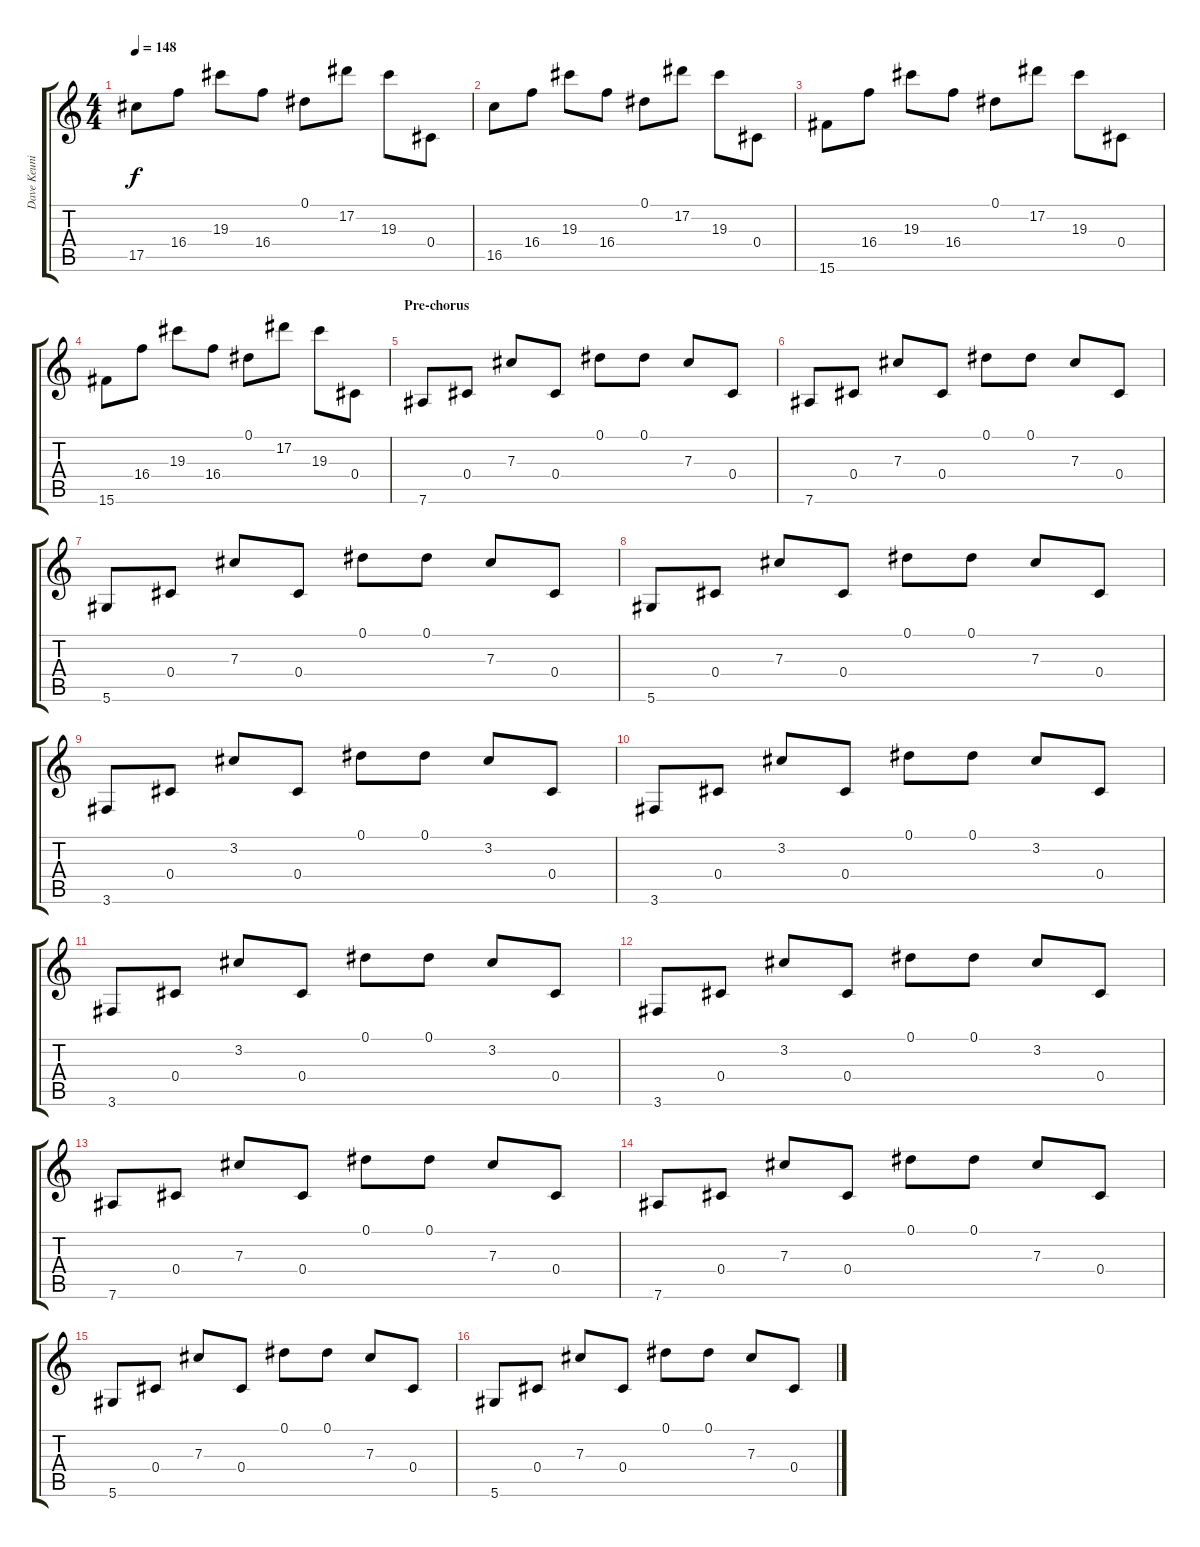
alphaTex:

\track ("Dave Keuning - Lead Guitar (Right)" "Dave Keuni") {instrument overdrivenguitar}
\staff {score tabs}
\tuning (Eb4 Bb3 Gb3 Db3 Ab2 Eb2) {hide}
\ts (4 4)
\tempo 148
\clef g2
\ks c
17.5.8{dy f} 16.4.8 19.3.8 16.4.8 0.1.8 17.2.8 19.3.8 0.4.8 |
16.5.8 16.4.8 19.3.8 16.4.8 0.1.8 17.2.8 19.3.8 0.4.8 |
15.6.8 16.4.8 19.3.8 16.4.8 0.1.8 17.2.8 19.3.8 0.4.8 |
15.6.8 16.4.8 19.3.8 16.4.8 0.1.8 17.2.8 19.3.8 0.4.8 |
\section ("" "Pre-chorus")
7.6.8 0.4.8 7.3.8 0.4.8 0.1.8 0.1.8 7.3.8 0.4.8 |
7.6.8 0.4.8 7.3.8 0.4.8 0.1.8 0.1.8 7.3.8 0.4.8 |
5.6.8 0.4.8 7.3.8 0.4.8 0.1.8 0.1.8 7.3.8 0.4.8 |
5.6.8 0.4.8 7.3.8 0.4.8 0.1.8 0.1.8 7.3.8 0.4.8 |
3.6.8 0.4.8 3.2.8 0.4.8 0.1.8 0.1.8 3.2.8 0.4.8 |
3.6.8 0.4.8 3.2.8 0.4.8 0.1.8 0.1.8 3.2.8 0.4.8 |
3.6.8 0.4.8 3.2.8 0.4.8 0.1.8 0.1.8 3.2.8 0.4.8 |
3.6.8 0.4.8 3.2.8 0.4.8 0.1.8 0.1.8 3.2.8 0.4.8 |
7.6.8 0.4.8 7.3.8 0.4.8 0.1.8 0.1.8 7.3.8 0.4.8 |
7.6.8 0.4.8 7.3.8 0.4.8 0.1.8 0.1.8 7.3.8 0.4.8 |
5.6.8 0.4.8 7.3.8 0.4.8 0.1.8 0.1.8 7.3.8 0.4.8 |
5.6.8 0.4.8 7.3.8 0.4.8 0.1.8 0.1.8 7.3.8 0.4.8
